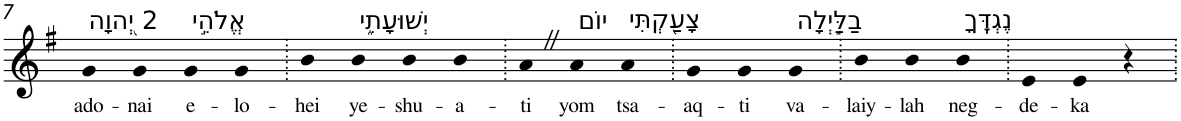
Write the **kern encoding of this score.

**kern	**text
*part1	*part1
*staff1	*staff1
*I"Piano	*
*I'Pno	*
!!LO:PB:g=z
*clefG2	*
*k[f#]	*
*G:	*
=7	=7
!LO:TX:a:t=2 יְ֭הוָה	!
!	!LO:LY:b
4g	ado-
!	!LO:LY:b
4g	-nai
!LO:TX:a:t=אֱלֹהֵ֣י	!
!	!LO:LY:b
4g	e-
!	!LO:LY:b
4g	-lo-
=8.	=8.
!	!LO:LY:b
4b	-hei
!LO:TX:a:t=יְשׁוּעָתִ֑י	!
!	!LO:LY:b
4b	ye-
!	!LO:LY:b
4b	-shu-
!	!LO:LY:b
4b	-a-
=9.	=9.
!	!LO:LY:b
4aZ	-ti
!LO:TX:a:t=יוֹם	!
!	!LO:LY:b
4a	yom
!LO:TX:a:t=צָעַ֖קְתִּי	!
!	!LO:LY:b
4a	tsa-
=10.	=10.
!	!LO:LY:b
4g	-aq-
!	!LO:LY:b
4g	-ti
!LO:TX:a:t=בַלַּ֣יְלָה	!
!	!LO:LY:b
4g	va-
=11.	=11.
!	!LO:LY:b
4b	-laiy-
!	!LO:LY:b
4b	-lah
!LO:TX:a:t=נֶגְדֶּֽךָ	!
!	!LO:LY:b
4b	neg-
=12.	=12.
!	!LO:LY:b
4e	-de-
!	!LO:LY:b
4e	-ka
4r	.
=.	=.
*-	*-
